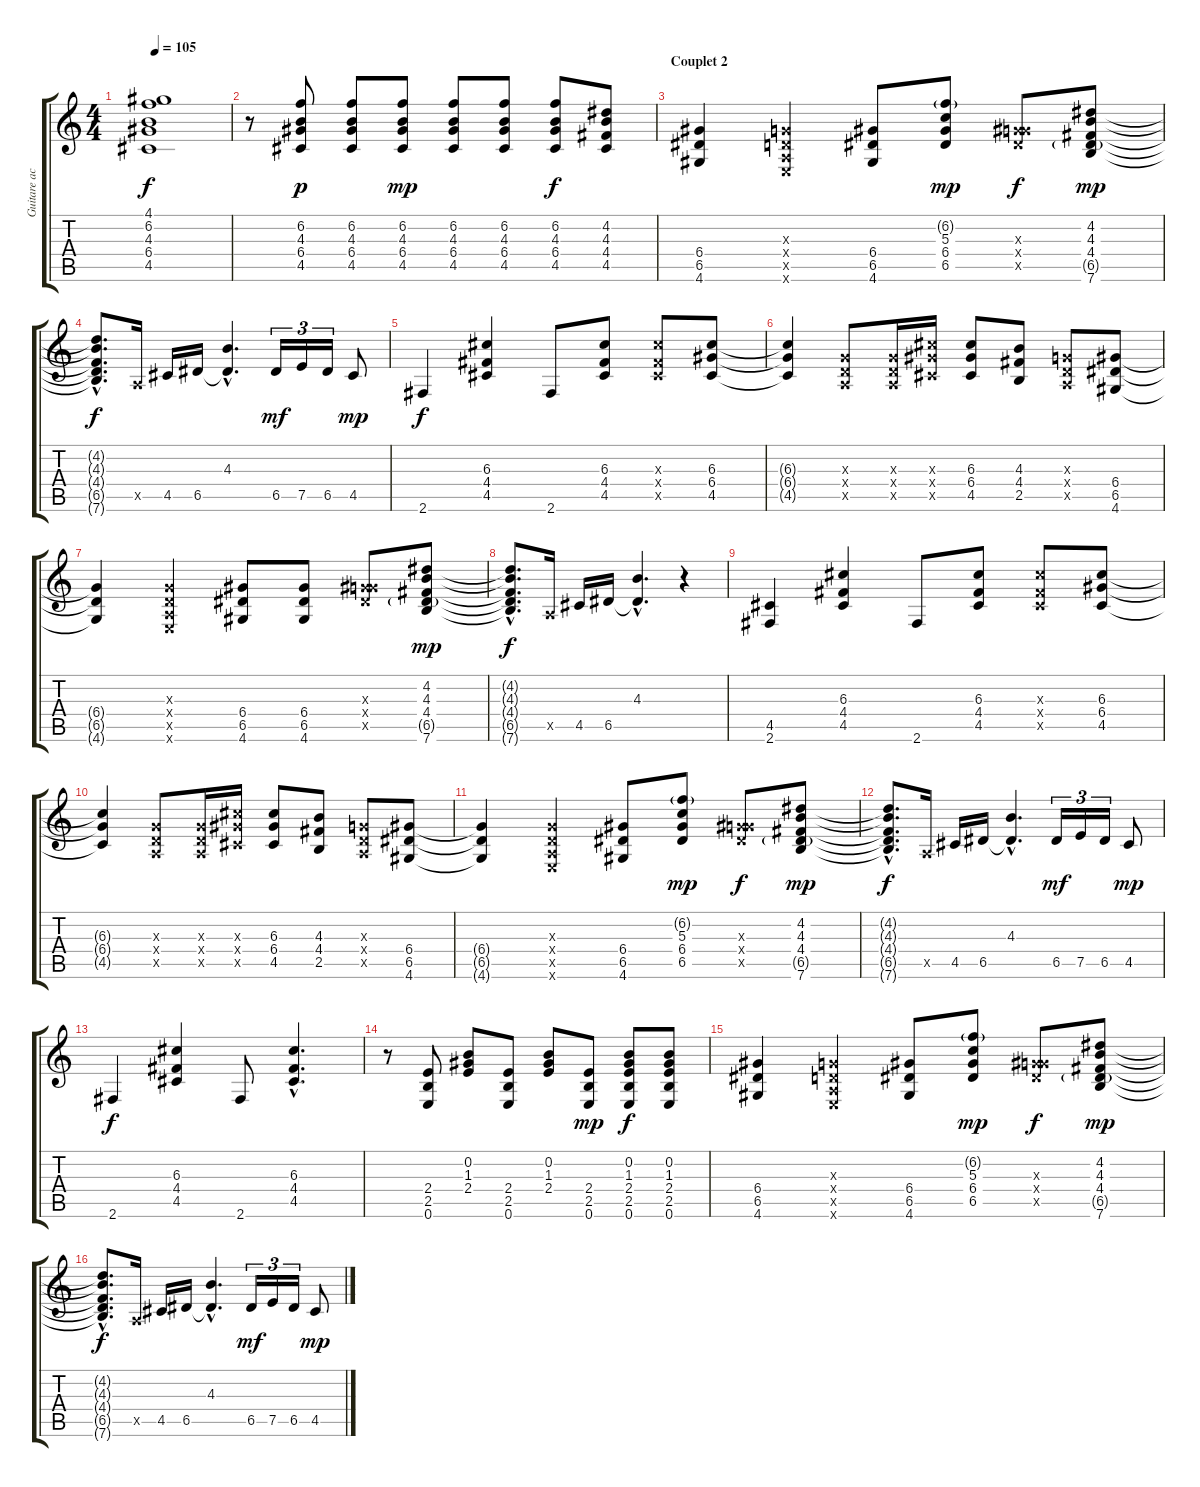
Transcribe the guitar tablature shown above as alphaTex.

\track ("Guitare acoustique" "Guitare ac") {instrument acousticguitarsteel}
\staff {score tabs}
\tuning (E4 B3 G3 D3 A2 E2) {hide}
\ts (4 4)
\tempo 105
\clef g2
\ks c
(4.1{t} 6.2{t} 4.3{t} 6.4{t} 4.5{t}).1{dy f} |
r.8 (6.2 4.3 6.4 4.5).8{dy p} (6.2 4.3 6.4 4.5).8 (6.2 4.3 6.4 4.5).8{dy mp} (6.2 4.3 6.4 4.5).8 (6.2 4.3 6.4 4.5).8 (6.2 4.3 6.4 4.5).8{dy f} (4.2 4.3 4.4 4.5).8 |
\section ("" "Couplet 2")
(6.4 6.5 4.6).4 (0.3{x} 0.4{x} 0.5{x} 0.6{x}).4 (6.4 6.5 4.6).8 (6.2{g} 5.3 6.4 6.5).8{dy mp} (0.3{x} 6.4{x} 6.5{x}).8{dy f} (4.2 4.3 4.4 6.5{g} 7.6).8{dy mp} |
(4.2{hac t} 4.3{hac t} 4.4{hac t} 6.5{hac t} 7.6{hac t}).8{d dy f} 0.5{x}.16 4.5.16 6.5.16 (4.3{hac} 6.5{hac t}).4{d} 6.5.16{tu (3 2) dy mf} 7.5.16{tu (3 2)} 6.5.16{tu (3 2)} 4.5.8{dy mp} |
2.6.4{dy f} (6.3 4.4 4.5).4 2.6.8 (6.3 4.4 4.5).8 (6.3{x} 4.4{x} 4.5{x}).8 (6.3 6.4 4.5).8 |
(6.3{t} 6.4{t} 4.5{t}).4 (0.3{x} 0.4{x} 0.5{x}).8 (0.3{x} 0.4{x} 0.5{x}).16 (6.3{x} 6.4{x} 4.5{x}).16 (6.3 6.4 4.5).8 (4.3 4.4 2.5).8 (0.3{x} 0.4{x} 0.5{x}).8 (6.4 6.5 4.6).8 |
(6.4{t} 6.5{t} 4.6{t}).4 (0.3{x} 0.4{x} 0.5{x} 0.6{x}).4 (6.4 6.5 4.6).8 (6.4 6.5 4.6).8 (0.3{x} 6.4{x} 6.5{x}).8 (4.2 4.3 4.4 6.5{g} 7.6).8{dy mp} |
(4.2{hac t} 4.3{hac t} 4.4{hac t} 6.5{hac t} 7.6{hac t}).8{d dy f} 0.5{x}.16 4.5.16 6.5.16 (4.3{hac} 6.5{hac t}).4{d} r.4 |
(4.5 2.6).4 (6.3 4.4 4.5).4 2.6.8 (6.3 4.4 4.5).8 (6.3{x} 4.4{x} 4.5{x}).8 (6.3 6.4 4.5).8 |
(6.3{t} 6.4{t} 4.5{t}).4 (0.3{x} 0.4{x} 0.5{x}).8 (0.3{x} 0.4{x} 0.5{x}).16 (6.3{x} 6.4{x} 4.5{x}).16 (6.3 6.4 4.5).8 (4.3 4.4 2.5).8 (0.3{x} 0.4{x} 0.5{x}).8 (6.4 6.5 4.6).8 |
(6.4{t} 6.5{t} 4.6{t}).4 (0.3{x} 0.4{x} 0.5{x} 0.6{x}).4 (6.4 6.5 4.6).8 (6.2{g} 5.3 6.4 6.5).8{dy mp} (0.3{x} 6.4{x} 6.5{x}).8{dy f} (4.2 4.3 4.4 6.5{g} 7.6).8{dy mp} |
(4.2{hac t} 4.3{hac t} 4.4{hac t} 6.5{hac t} 7.6{hac t}).8{d dy f} 0.5{x}.16 4.5.16 6.5.16 (4.3{hac} 6.5{hac t}).4{d} 6.5.16{tu (3 2) dy mf} 7.5.16{tu (3 2)} 6.5.16{tu (3 2)} 4.5.8{dy mp} |
2.6.4{dy f} (6.3 4.4 4.5).4 2.6.8 (6.3{hac} 4.4{hac} 4.5{hac}).4{d} |
r.8 (2.4 2.5 0.6).8 (0.2 1.3 2.4).8 (2.4 2.5 0.6).8 (0.2 1.3 2.4).8 (2.4 2.5 0.6).8{dy mp} (0.2 1.3 2.4 2.5 0.6).8{dy f} (0.2 1.3 2.4 2.5 0.6).8 |
(6.4 6.5 4.6).4 (0.3{x} 0.4{x} 0.5{x} 0.6{x}).4 (6.4 6.5 4.6).8 (6.2{g} 5.3 6.4 6.5).8{dy mp} (0.3{x} 6.4{x} 6.5{x}).8{dy f} (4.2 4.3 4.4 6.5{g} 7.6).8{dy mp} |
(4.2{hac t} 4.3{hac t} 4.4{hac t} 6.5{hac t} 7.6{hac t}).8{d dy f} 0.5{x}.16 4.5.16 6.5.16 (4.3{hac} 6.5{hac t}).4{d} 6.5.16{tu (3 2) dy mf} 7.5.16{tu (3 2)} 6.5.16{tu (3 2)} 4.5.8{dy mp}
